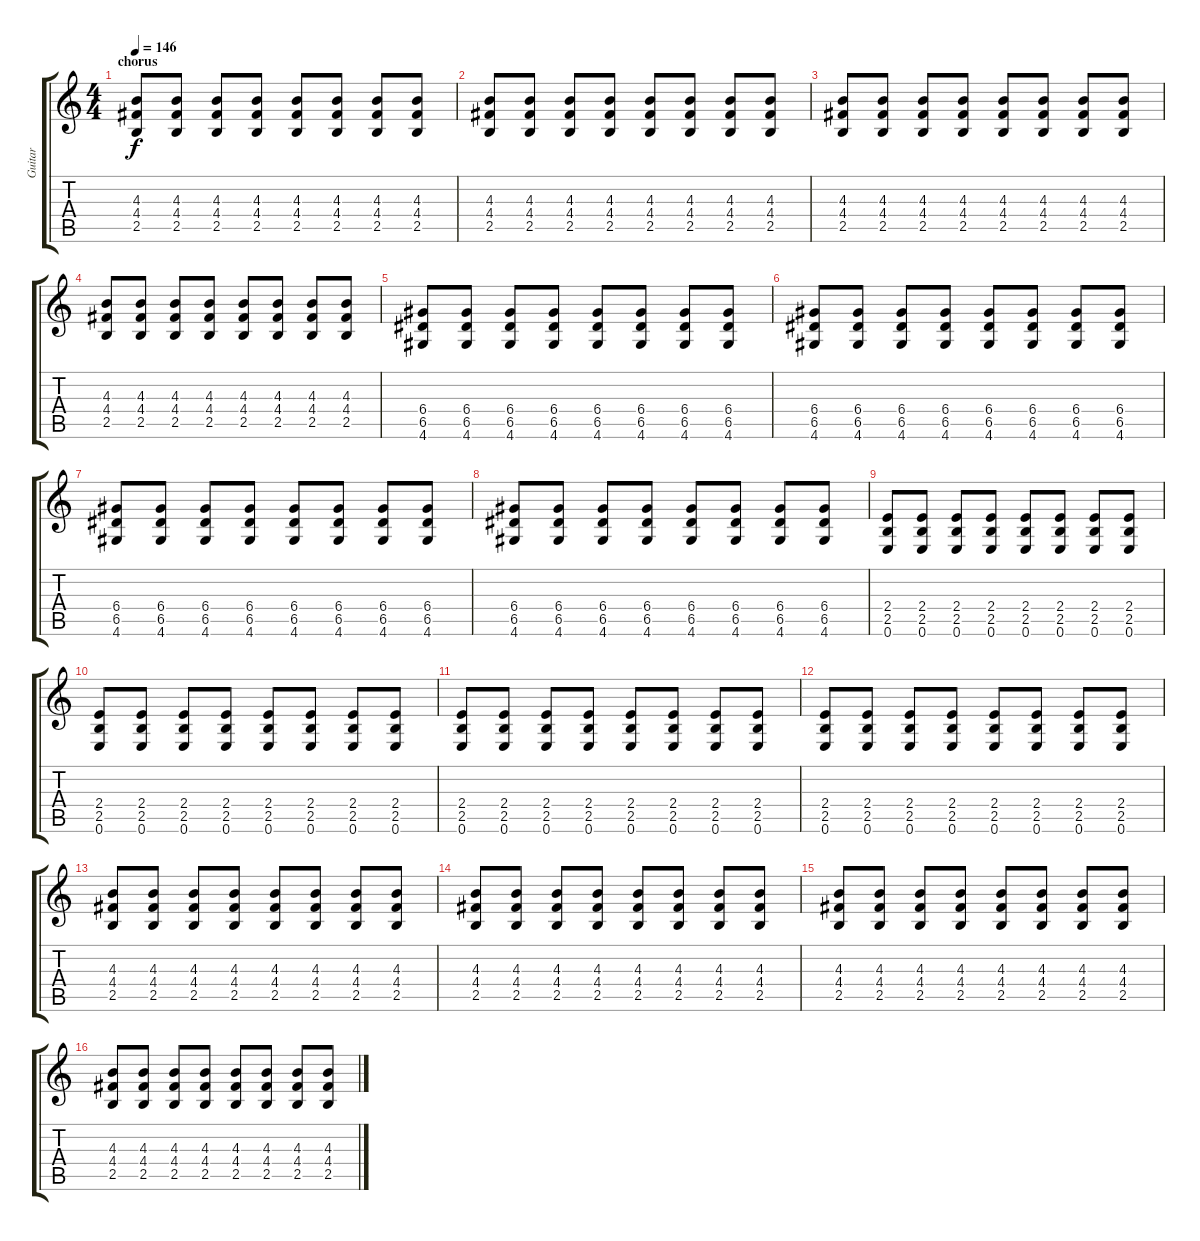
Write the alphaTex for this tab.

\track ("Guitar" "Guitar") {instrument overdrivenguitar}
\staff {score tabs}
\tuning (E4 B3 G3 D3 A2 E2) {hide}
\ts (4 4)
\section ("" "chorus")
\tempo 146
\clef g2
\ks c
(4.3 4.4 2.5).8{dy f} (4.3 4.4 2.5).8 (4.3 4.4 2.5).8 (4.3 4.4 2.5).8 (4.3 4.4 2.5).8 (4.3 4.4 2.5).8 (4.3 4.4 2.5).8 (4.3 4.4 2.5).8 |
(4.3 4.4 2.5).8 (4.3 4.4 2.5).8 (4.3 4.4 2.5).8 (4.3 4.4 2.5).8 (4.3 4.4 2.5).8 (4.3 4.4 2.5).8 (4.3 4.4 2.5).8 (4.3 4.4 2.5).8 |
(4.3 4.4 2.5).8 (4.3 4.4 2.5).8 (4.3 4.4 2.5).8 (4.3 4.4 2.5).8 (4.3 4.4 2.5).8 (4.3 4.4 2.5).8 (4.3 4.4 2.5).8 (4.3 4.4 2.5).8 |
(4.3 4.4 2.5).8 (4.3 4.4 2.5).8 (4.3 4.4 2.5).8 (4.3 4.4 2.5).8 (4.3 4.4 2.5).8 (4.3 4.4 2.5).8 (4.3 4.4 2.5).8 (4.3 4.4 2.5).8 |
(6.4 6.5 4.6).8 (6.4 6.5 4.6).8 (6.4 6.5 4.6).8 (6.4 6.5 4.6).8 (6.4 6.5 4.6).8 (6.4 6.5 4.6).8 (6.4 6.5 4.6).8 (6.4 6.5 4.6).8 |
(6.4 6.5 4.6).8 (6.4 6.5 4.6).8 (6.4 6.5 4.6).8 (6.4 6.5 4.6).8 (6.4 6.5 4.6).8 (6.4 6.5 4.6).8 (6.4 6.5 4.6).8 (6.4 6.5 4.6).8 |
(6.4 6.5 4.6).8 (6.4 6.5 4.6).8 (6.4 6.5 4.6).8 (6.4 6.5 4.6).8 (6.4 6.5 4.6).8 (6.4 6.5 4.6).8 (6.4 6.5 4.6).8 (6.4 6.5 4.6).8 |
(6.4 6.5 4.6).8 (6.4 6.5 4.6).8 (6.4 6.5 4.6).8 (6.4 6.5 4.6).8 (6.4 6.5 4.6).8 (6.4 6.5 4.6).8 (6.4 6.5 4.6).8 (6.4 6.5 4.6).8 |
(2.4 2.5 0.6).8 (2.4 2.5 0.6).8 (2.4 2.5 0.6).8 (2.4 2.5 0.6).8 (2.4 2.5 0.6).8 (2.4 2.5 0.6).8 (2.4 2.5 0.6).8 (2.4 2.5 0.6).8 |
(2.4 2.5 0.6).8 (2.4 2.5 0.6).8 (2.4 2.5 0.6).8 (2.4 2.5 0.6).8 (2.4 2.5 0.6).8 (2.4 2.5 0.6).8 (2.4 2.5 0.6).8 (2.4 2.5 0.6).8 |
(2.4 2.5 0.6).8 (2.4 2.5 0.6).8 (2.4 2.5 0.6).8 (2.4 2.5 0.6).8 (2.4 2.5 0.6).8 (2.4 2.5 0.6).8 (2.4 2.5 0.6).8 (2.4 2.5 0.6).8 |
(2.4 2.5 0.6).8 (2.4 2.5 0.6).8 (2.4 2.5 0.6).8 (2.4 2.5 0.6).8 (2.4 2.5 0.6).8 (2.4 2.5 0.6).8 (2.4 2.5 0.6).8 (2.4 2.5 0.6).8 |
(4.3 4.4 2.5).8 (4.3 4.4 2.5).8 (4.3 4.4 2.5).8 (4.3 4.4 2.5).8 (4.3 4.4 2.5).8 (4.3 4.4 2.5).8 (4.3 4.4 2.5).8 (4.3 4.4 2.5).8 |
(4.3 4.4 2.5).8 (4.3 4.4 2.5).8 (4.3 4.4 2.5).8 (4.3 4.4 2.5).8 (4.3 4.4 2.5).8 (4.3 4.4 2.5).8 (4.3 4.4 2.5).8 (4.3 4.4 2.5).8 |
(4.3 4.4 2.5).8 (4.3 4.4 2.5).8 (4.3 4.4 2.5).8 (4.3 4.4 2.5).8 (4.3 4.4 2.5).8 (4.3 4.4 2.5).8 (4.3 4.4 2.5).8 (4.3 4.4 2.5).8 |
(4.3 4.4 2.5).8 (4.3 4.4 2.5).8 (4.3 4.4 2.5).8 (4.3 4.4 2.5).8 (4.3 4.4 2.5).8 (4.3 4.4 2.5).8 (4.3 4.4 2.5).8 (4.3 4.4 2.5).8
